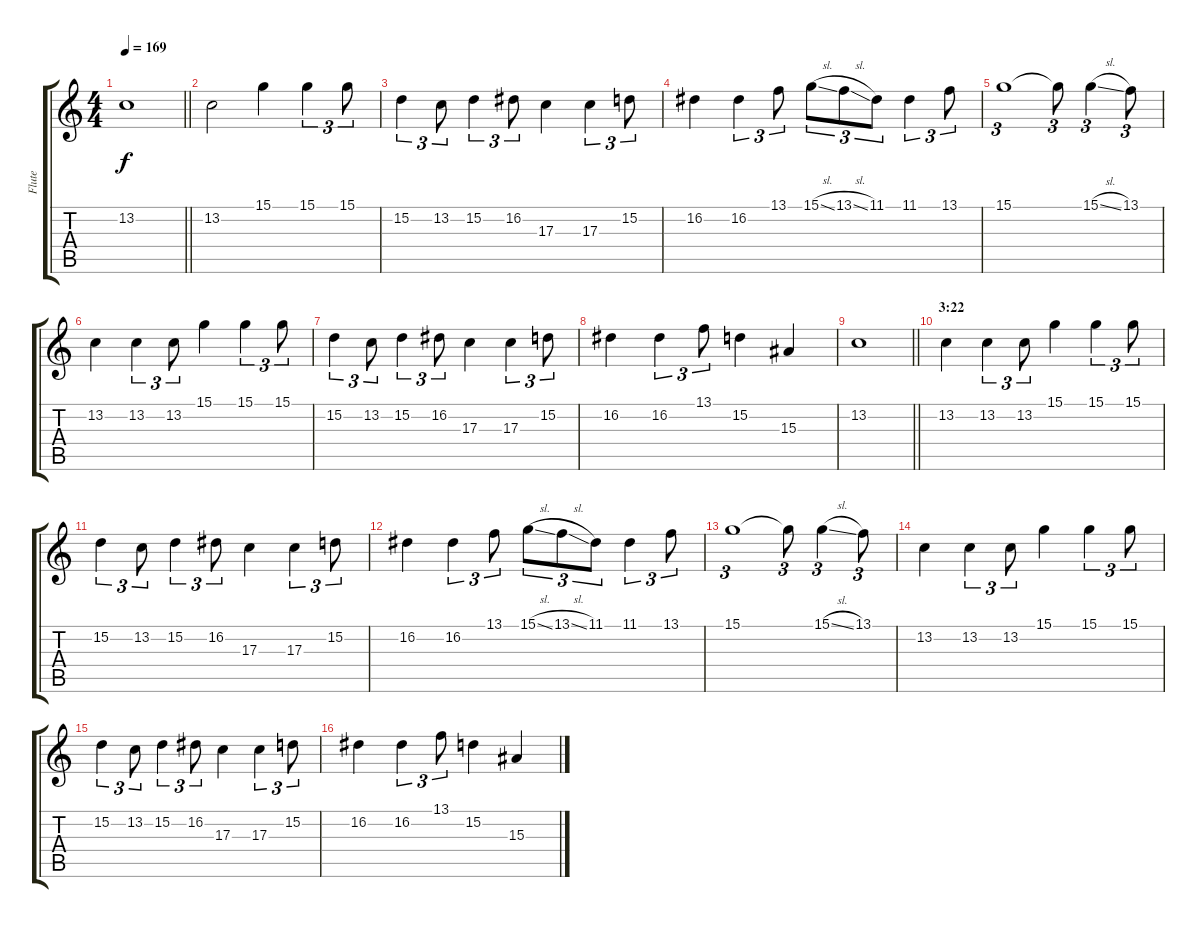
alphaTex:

\track ("Flute" "Flute") {instrument flute}
\staff {score tabs}
\tuning (E4 B3 G3 D3 A2 E2) {hide}
\ts (4 4)
\tempo 169
\clef g2
\barLineRight lightlight
\ks c
13.2.1{dy f} |
13.2.2 15.1.4 15.1.4{tu (3 2)} 15.1.8{tu (3 2)} |
15.2.4{tu (3 2)} 13.2.8{tu (3 2)} 15.2.4{tu (3 2)} 16.2.8{tu (3 2)} 17.3.4 17.3.4{tu (3 2)} 15.2.8{tu (3 2)} |
16.2.4 16.2.4{tu (3 2)} 13.1.8{tu (3 2)} 15.1{sl}.8{tu (3 2)} 13.1{sl}.8{tu (3 2)} 11.1.8{tu (3 2)} 11.1.4{tu (3 2)} 13.1.8{tu (3 2)} |
15.1.1{tu (3 2)} 15.1{t}.8{tu (3 2)} 15.1{sl}.4{tu (3 2)} 13.1.8{tu (3 2)} |
13.2.4 13.2.4{tu (3 2)} 13.2.8{tu (3 2)} 15.1.4 15.1.4{tu (3 2)} 15.1.8{tu (3 2)} |
15.2.4{tu (3 2)} 13.2.8{tu (3 2)} 15.2.4{tu (3 2)} 16.2.8{tu (3 2)} 17.3.4 17.3.4{tu (3 2)} 15.2.8{tu (3 2)} |
16.2.4 16.2.4{tu (3 2)} 13.1.8{tu (3 2)} 15.2.4 15.3.4 |
\barLineRight lightlight
13.2.1 |
\section ("" "3:22")
13.2.4 13.2.4{tu (3 2)} 13.2.8{tu (3 2)} 15.1.4 15.1.4{tu (3 2)} 15.1.8{tu (3 2)} |
15.2.4{tu (3 2)} 13.2.8{tu (3 2)} 15.2.4{tu (3 2)} 16.2.8{tu (3 2)} 17.3.4 17.3.4{tu (3 2)} 15.2.8{tu (3 2)} |
16.2.4 16.2.4{tu (3 2)} 13.1.8{tu (3 2)} 15.1{sl}.8{tu (3 2)} 13.1{sl}.8{tu (3 2)} 11.1.8{tu (3 2)} 11.1.4{tu (3 2)} 13.1.8{tu (3 2)} |
15.1.1{tu (3 2)} 15.1{t}.8{tu (3 2)} 15.1{sl}.4{tu (3 2)} 13.1.8{tu (3 2)} |
13.2.4 13.2.4{tu (3 2)} 13.2.8{tu (3 2)} 15.1.4 15.1.4{tu (3 2)} 15.1.8{tu (3 2)} |
15.2.4{tu (3 2)} 13.2.8{tu (3 2)} 15.2.4{tu (3 2)} 16.2.8{tu (3 2)} 17.3.4 17.3.4{tu (3 2)} 15.2.8{tu (3 2)} |
16.2.4 16.2.4{tu (3 2)} 13.1.8{tu (3 2)} 15.2.4 15.3.4
